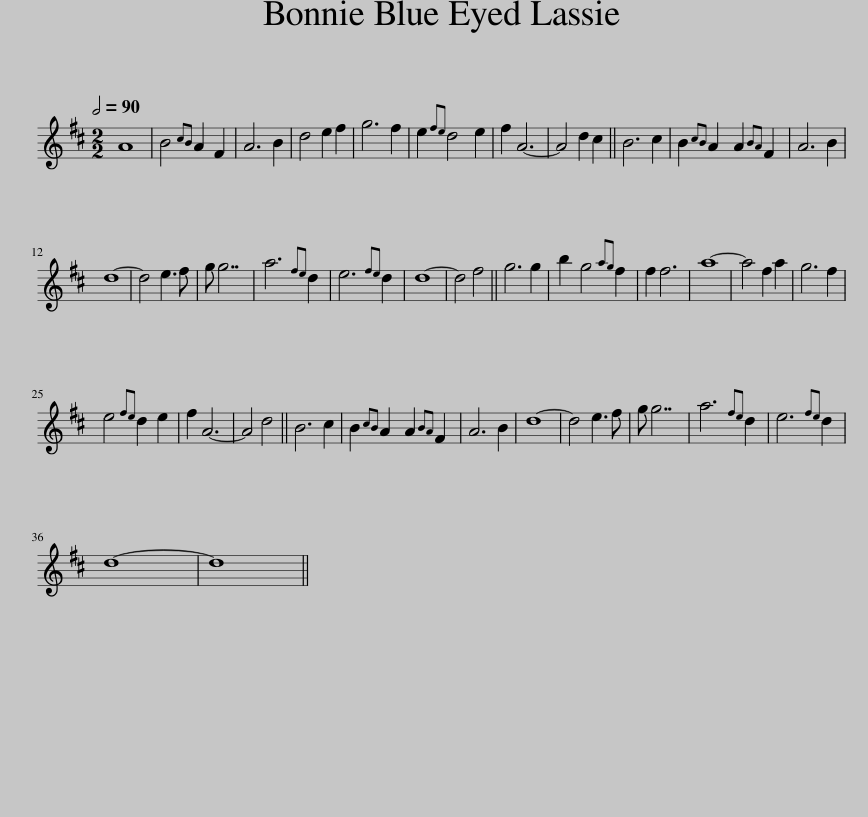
X:1
L:1/8
Q:1/2=90
M:2/2
I:linebreak $
K:D
V:1 treble
V:1
 A8 | B4{cB} A2 F2 | A6 B2 | d4 e2 f2 | g6 f2 | %5
 e2{fe} d4 e2 | f2 A6- | A4 d2 c2 || B6 c2 | B2{cB} A2 A2{BA} F2 | %10
 A6 B2 |$ d8- | d4 e3 f | g g7 | a6{fe} d2 | %15
 e6{fe} d2 | d8- | d4 f4 || g6 g2 | b2 g4{ag} f2 | %20
 f2 f6 | a8- | a4 f2 a2 | g6 f2 |$ e4{fe} d2 e2 | %25
 f2 A6- | A4 d4 || B6 c2 | B2{cB} A2 A2{BA} F2 | A6 B2 | %30
 d8- | d4 e3 f | g g7 | a6{fe} d2 | e6{fe} d2 |$ %35
 d8- | d8 || %37
